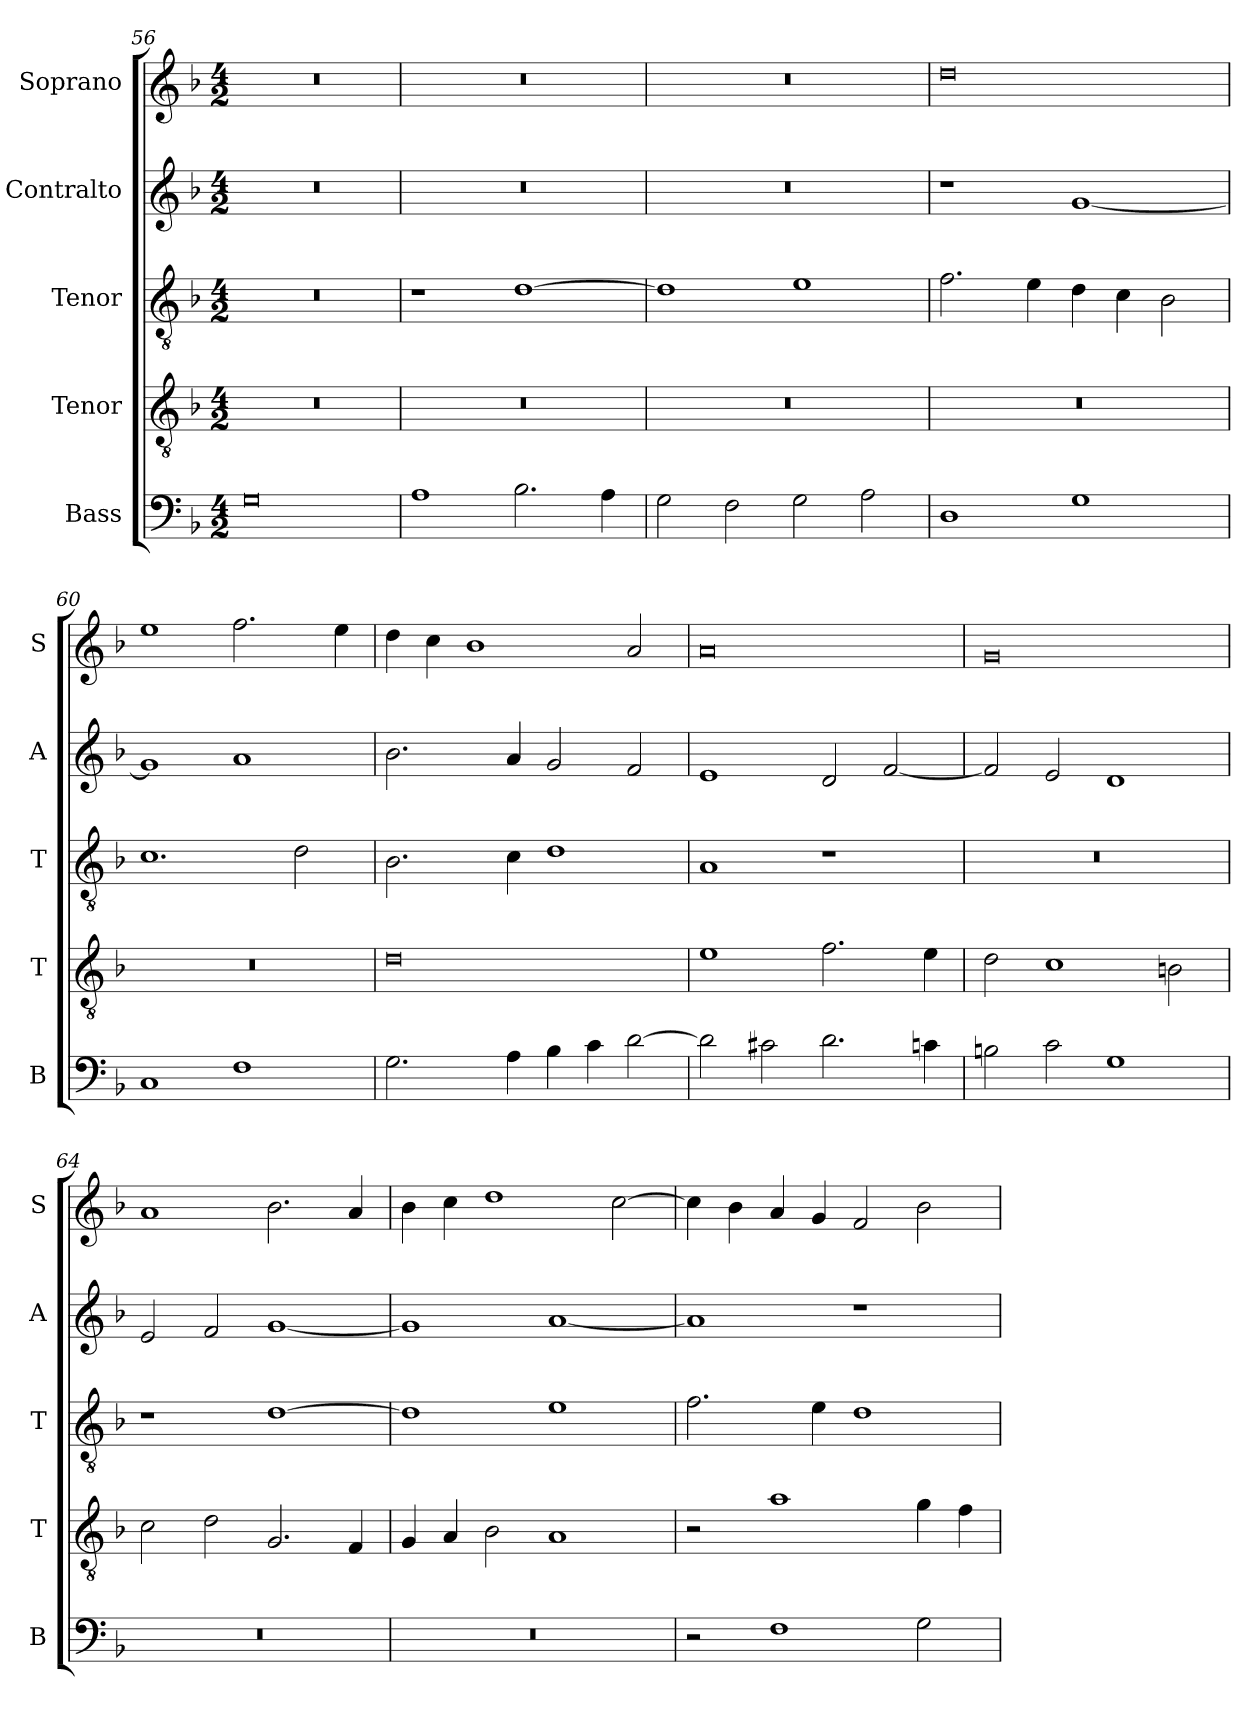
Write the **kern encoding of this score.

**kern	**kern	**kern	**kern	**kern
*part5	*part4	*part3	*part2	*part1
*staff5	*staff4	*staff3	*staff2	*staff1
*I"Bass	*I"Tenor	*I"Tenor	*I"Contralto	*I"Soprano
*I'B	*I'T	*I'T	*I'A	*I'S
*clefF4	*clefGv2	*clefGv2	*clefG2	*clefG2
*k[b-]	*k[b-]	*k[b-]	*k[b-]	*k[b-]
*G:dor	*G:dor	*G:dor	*G:dor	*G:dor
*M4/2	*M4/2	*M4/2	*M4/2	*M4/2
=56	=56	=56	=56	=56
0G	0r	0r	0r	0r
=57	=57	=57	=57	=57
1A	0r	1r	0r	0r
2.B-	.	[1d	.	.
4A	.	.	.	.
=58	=58	=58	=58	=58
2G	0r	1d]	0r	0r
2F	.	.	.	.
2G	.	1e	.	.
2A	.	.	.	.
=59	=59	=59	=59	=59
1D	0r	2.f	1r	0dd
.	.	4e	.	.
1G	.	4d	[1g	.
.	.	4c	.	.
.	.	2B-	.	.
=60	=60	=60	=60	=60
1C	0r	1.c	1g]	1ee
1F	.	.	1a	2.ff
.	.	2d	.	.
.	.	.	.	4ee
=61	=61	=61	=61	=61
2.G	0d	2.B-	2.b-	4dd
.	.	.	.	4cc
.	.	.	.	1b-
4A	.	4c	4a	.
4B-	.	1d	2g	.
4c	.	.	.	.
[2d	.	.	2f	2a
=62	=62	=62	=62	=62
2d]	1e	1A	1e	0a
2c#X	.	.	.	.
2.d	2.f	1r	2d	.
.	.	.	[2f	.
4cn	4e	.	.	.
=63	=63	=63	=63	=63
2Bn	2d	0r	2f]	0g
2c	1c	.	2e	.
1G	.	.	1d	.
.	2Bn	.	.	.
=64	=64	=64	=64	=64
0r	2c	1r	2e	1a
.	2d	.	2f	.
.	2.G	[1d	[1g	2.b-
.	4F	.	.	4a
=65	=65	=65	=65	=65
0r	4G	1d]	1g]	4b-
.	4A	.	.	4cc
.	2B-	.	.	1dd
.	1A	1e	[1a	.
.	.	.	.	[2cc
=66	=66	=66	=66	=66
2r	2r	2.f	1a]	4cc]
.	.	.	.	4b-
1F	1a	.	.	4a
.	.	4e	.	4g
.	.	1d	1r	2f
2G	4g	.	.	2b-
.	4f	.	.	.
=	=	=	=	=
*-	*-	*-	*-	*-
